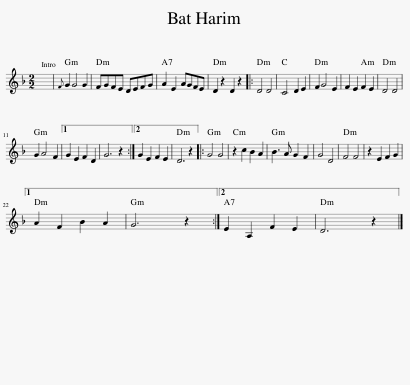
X:1
L:1/8
M:2/2
I:linebreak $
K:Dmin
V:1 treble
V:1
 x8 |{F} G2 G4 G2 | FGFE DEFG | A2 E2 AGFE | D2 z2 D2 z2 |: %5
 D4 D4 | C4 D2 E2 | F2 G4 E2 | F2 E2 F2 E2 | D4 D4 |$ %10
 G2 A4 F2 |1 G2 E2 F2 D2 | G6 z2 :|2 G2 E2 F2 E2 | D6 z2 |: %15
 G4 G4 | z2 c2 B2 A2 | B3 A G2 F2 | G4 D4 | F4 F4 | %20
 z2 E2 F2 G2 |1$ A2 F2 B2 A2 | G6 z2 :|2 E2 A,2 F2 E2 | D6 z2 |] %25
